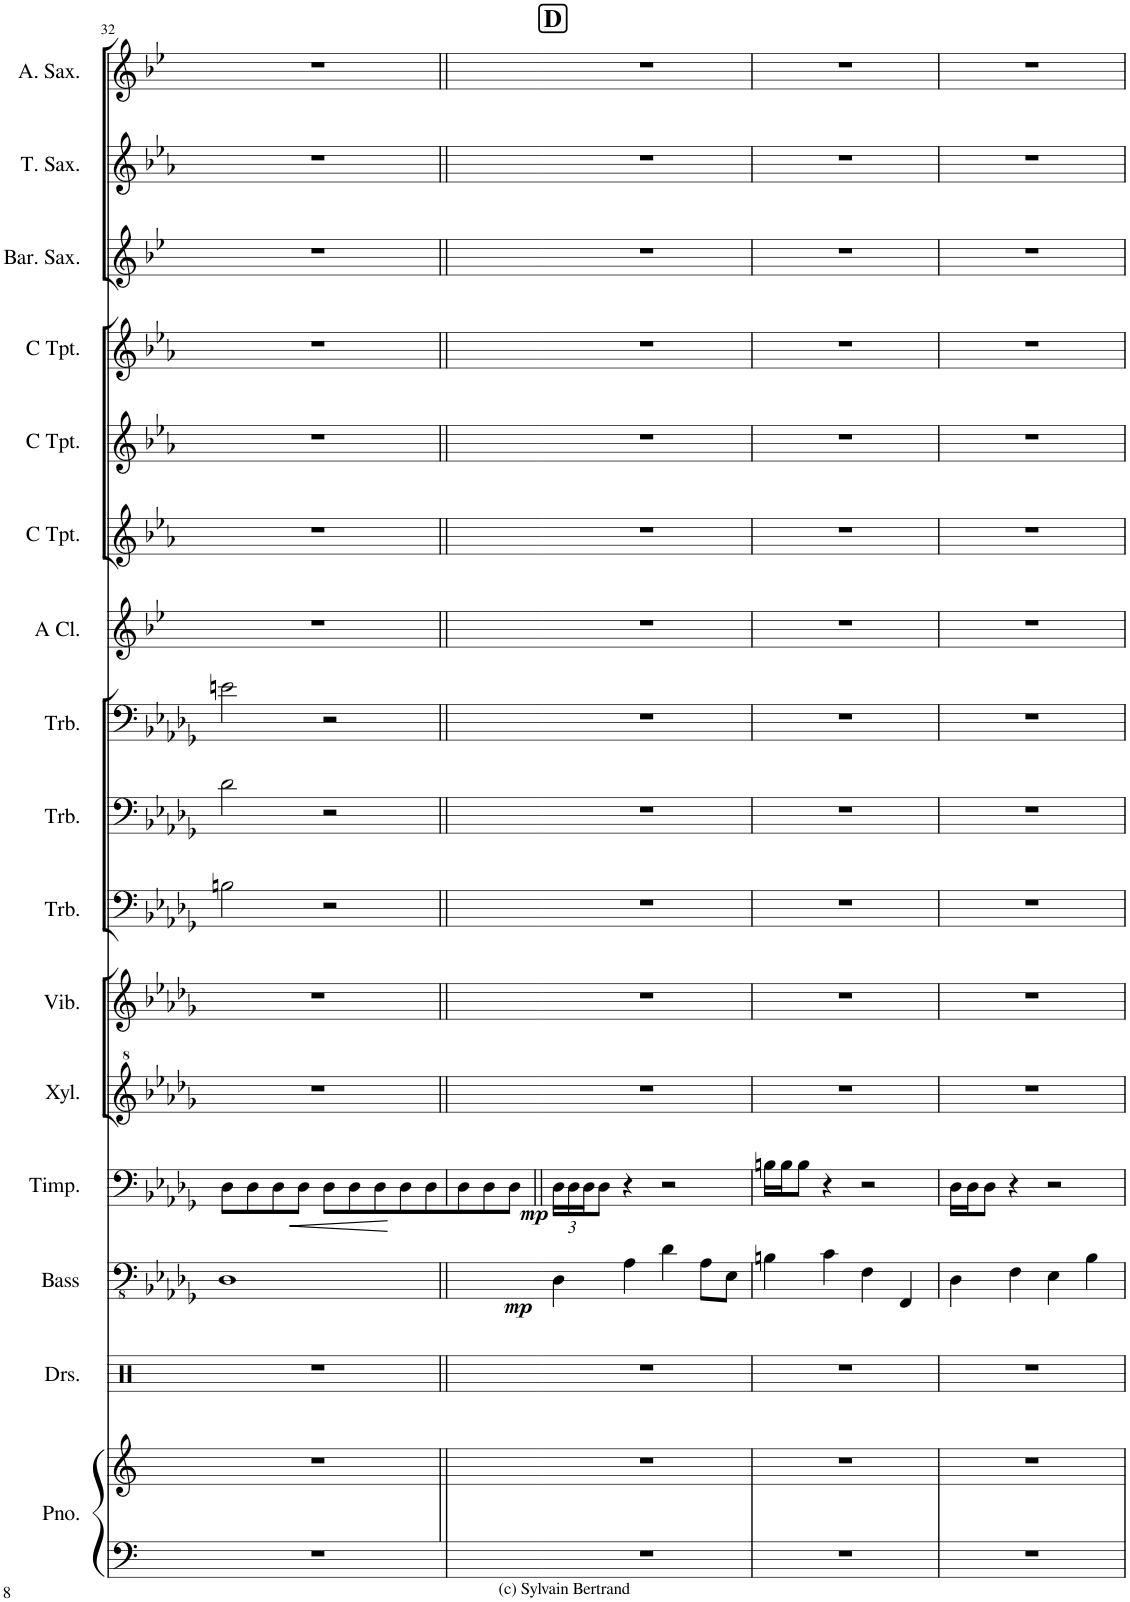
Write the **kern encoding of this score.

**kern	**kern	**kern	**kern	**dynam	**kern	**dynam	**kern	**kern	**kern	**kern	**kern	**kern	**kern	**kern	**kern	**kern	**kern	**kern
*part16	*part16	*part15	*part14	*part14	*part13	*part13	*part12	*part11	*part10	*part9	*part8	*part7	*part6	*part5	*part4	*part3	*part2	*part1
*staff17	*staff16	*staff15	*staff14	*staff14	*staff13	*staff13	*staff12	*staff11	*staff10	*staff9	*staff8	*staff7	*staff6	*staff5	*staff4	*staff3	*staff2	*staff1
*I"Piano	*	*I"Drumset	*I"Acoustic Bass	*	*I"Timpani	*	*I"Xylophone	*I"Vibraphone	*I"Trombone	*I"Trombone	*I"Trombone	*I"A Clarinet	*I"C Trumpet	*I"C Trumpet	*I"C Trumpet	*I"Baritone Saxophone	*I"Tenor Saxophone	*I"Alto Saxophone
*I'Pno.	*	*I'Drs.	*I'Bass	*	*I'Timp.	*	*I'Xyl.	*I'Vib.	*I'Trb.	*I'Trb.	*I'Trb.	*I'A Cl.	*I'C Tpt.	*I'C Tpt.	*I'C Tpt.	*I'Bar. Sax.	*I'T. Sax.	*I'A. Sax.
!!LO:PB:g=z
*clefF4	*clefG2	*clefX	*clefFv4	*	*clefF4	*	*clefG^2	*clefG2	*clefF4	*clefF4	*clefF4	*clefG2	*clefG2	*clefG2	*clefG2	*clefG2	*clefG2	*clefG2
*	*	*	*	*	*	*	*	*	*	*	*	*Trd2c3	*	*	*	*Trd12c21	*Trd8c14	*Trd5c9
*k[]	*k[]	*k[]	*k[b-e-a-d-g-]	*	*k[b-e-a-d-g-]	*	*k[b-e-a-d-g-]	*k[b-e-a-d-g-]	*k[b-e-a-d-g-]	*k[b-e-a-d-g-]	*k[b-e-a-d-g-]	*k[b-e-]	*k[b-e-a-]	*k[b-e-a-]	*k[b-e-a-]	*k[b-e-]	*k[b-e-a-]	*k[b-e-]
*M4/4	*M4/4	*M4/4	*M4/4	*	*M4/4	*	*M4/4	*M4/4	*M4/4	*M4/4	*M4/4	*M4/4	*M4/4	*M4/4	*M4/4	*M4/4	*M4/4	*M4/4
=32	=32	=32	=32	=32	=32	=32	=32	=32	=32	=32	=32	=32	=32	=32	=32	=32	=32	=32
1r	1r	1r	1DD-	.	8D-\L	.	1r	1r	2Bn\	2d-\	2en\	1r	1r	1r	1r	1r	1r	1r
.	.	.	.	.	8D-\	.	.	.	.	.	.	.	.	.	.	.	.	.
.	.	.	.	.	8D-\	.	.	.	.	.	.	.	.	.	.	.	.	.
!	!	!	!	!	!	!LO:HP:b	!	!	!	!	!	!	!	!	!	!	!	!
.	.	.	.	.	8D-\J	<	.	.	.	.	.	.	.	.	.	.	.	.
.	.	.	.	.	8D-\L	.	.	.	2r	2r	2r	.	.	.	.	.	.	.
.	.	.	.	.	8D-\	.	.	.	.	.	.	.	.	.	.	.	.	.
.	.	.	.	.	8D-\	.	.	.	.	.	.	.	.	.	.	.	.	.
.	.	.	.	.	8D-\	.	.	.	.	.	.	.	.	.	.	.	.	.
2ryy	2ryy	2ryy	2ryy	.	8D-\	[	2ryy	2ryy	2ryy	2ryy	2ryy	2ryy	2ryy	2ryy	2ryy	2ryy	2ryy	2ryy
.	.	.	.	.	8D-\	.	.	.	.	.	.	.	.	.	.	.	.	.
.	.	.	.	.	8D-\	.	.	.	.	.	.	.	.	.	.	.	.	.
.	.	.	.	.	8D-\J	.	.	.	.	.	.	.	.	.	.	.	.	.
=33||	=33||	=33||	=33||	=33||	=33||	=33||	=33||	=33||	=33||	=33||	=33||	=33||	=33||	=33||	=33||	=33||	=33||	=33||
*	*	*	*	*	*Xbrackettup	*	*	*	*	*	*	*	*	*	*	*	*	*
!	!	!	!	!	!	!	!	!	!	!	!	!	!	!	!	!	!	!LO:TX:a:B:t=D
!	!	!	!	!LO:DY:b	!	!LO:DY:b	!	!	!	!	!	!	!	!	!	!	!	!
1r	1r	1r	4DD-\	mp	24D-\LL	mp	1r	1r	1r	1r	1r	1r	1r	1r	1r	1r	1r	1r
.	.	.	.	.	24D-\	.	.	.	.	.	.	.	.	.	.	.	.	.
.	.	.	.	.	24D-\J	.	.	.	.	.	.	.	.	.	.	.	.	.
.	.	.	.	.	8D-\J	.	.	.	.	.	.	.	.	.	.	.	.	.
.	.	.	4AA-\	.	4r	.	.	.	.	.	.	.	.	.	.	.	.	.
.	.	.	4D-\	.	2r	.	.	.	.	.	.	.	.	.	.	.	.	.
.	.	.	8AA-\L	.	.	.	.	.	.	.	.	.	.	.	.	.	.	.
.	.	.	8EE-\J	.	.	.	.	.	.	.	.	.	.	.	.	.	.	.
=34	=34	=34	=34	=34	=34	=34	=34	=34	=34	=34	=34	=34	=34	=34	=34	=34	=34	=34
1r	1r	1r	4BBn\	.	16Bn\LL	.	1r	1r	1r	1r	1r	1r	1r	1r	1r	1r	1r	1r
.	.	.	.	.	16B\J	.	.	.	.	.	.	.	.	.	.	.	.	.
.	.	.	.	.	8B\J	.	.	.	.	.	.	.	.	.	.	.	.	.
.	.	.	4C\	.	4r	.	.	.	.	.	.	.	.	.	.	.	.	.
.	.	.	4FF\	.	2r	.	.	.	.	.	.	.	.	.	.	.	.	.
.	.	.	4FFF/	.	.	.	.	.	.	.	.	.	.	.	.	.	.	.
=35	=35	=35	=35	=35	=35	=35	=35	=35	=35	=35	=35	=35	=35	=35	=35	=35	=35	=35
1r	1r	1r	4DD-\	.	16D-\LL	.	1r	1r	1r	1r	1r	1r	1r	1r	1r	1r	1r	1r
.	.	.	.	.	16D-\J	.	.	.	.	.	.	.	.	.	.	.	.	.
.	.	.	.	.	8D-\J	.	.	.	.	.	.	.	.	.	.	.	.	.
.	.	.	4FF\	.	4r	.	.	.	.	.	.	.	.	.	.	.	.	.
.	.	.	4EE-\	.	2r	.	.	.	.	.	.	.	.	.	.	.	.	.
.	.	.	4BB-\	.	.	.	.	.	.	.	.	.	.	.	.	.	.	.
=	=	=	=	=	=	=	=	=	=	=	=	=	=	=	=	=	=	=
*-	*-	*-	*-	*-	*-	*-	*-	*-	*-	*-	*-	*-	*-	*-	*-	*-	*-	*-
